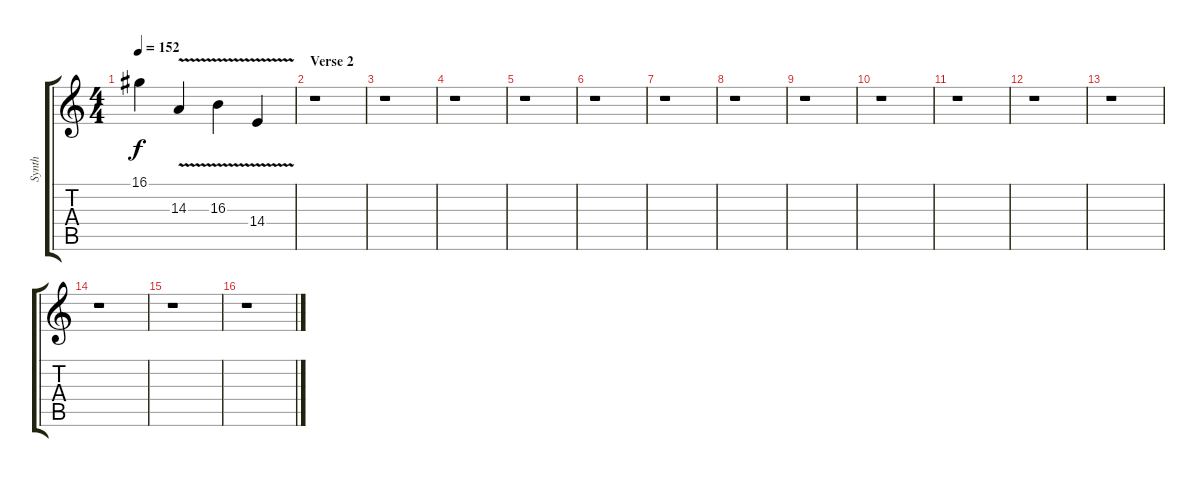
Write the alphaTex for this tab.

\track ("Synth" "Synth") {instrument lead2sawtooth}
\staff {score tabs}
\tuning (E4 B3 G3 D3 A2 E2) {hide}
\ts (4 4)
\tempo 152
\clef g2
\ks c
16.1{t}.4{dy f} 14.3{v}.4 16.3{v}.4 14.4{v}.4 |
\section ("" "Verse 2")
r.1 |
r.1 |
r.1 |
r.1 |
r.1 |
r.1 |
r.1 |
r.1 |
r.1 |
r.1 |
r.1 |
r.1 |
r.1 |
r.1 |
r.1
